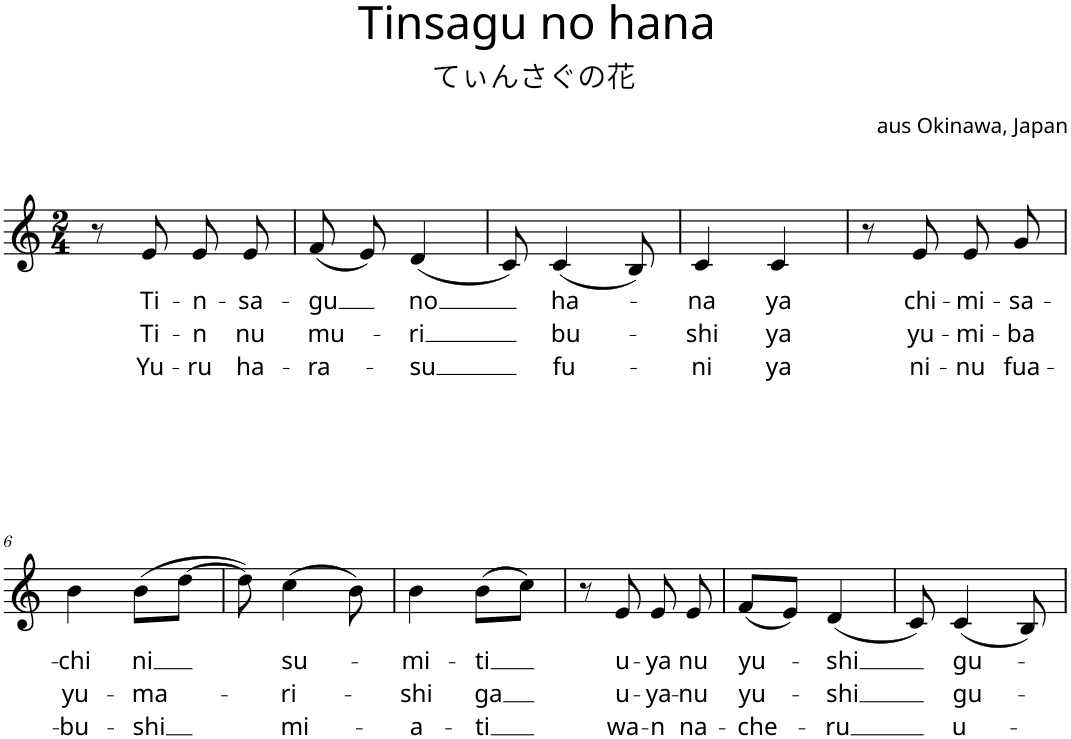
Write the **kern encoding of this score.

**kern	**text	**text	**text
*part1	*part1	*part1	*part1
*staff1	*staff1	*staff1	*staff1
*I"Piano	*	*	*
*I'Pno.	*	*	*
*clefG2	*	*	*
*k[]	*	*	*
*M2/4	*	*	*
=1	=1	=1	=1
8r	.	.	.
!	!LO:LY:b	!LO:LY:b	!LO:LY:b
8e/	Ti-	Ti-	Yu-
!	!LO:LY:b	!LO:LY:b	!LO:LY:b
8e/	-n-	-n	-ru
!	!LO:LY:b	!LO:LY:b	!LO:LY:b
8e/	-sa-	nu	ha-
=2	=2	=2	=2
!	!LO:LY:b	!LO:LY:b	!LO:LY:b
(8f/	-gu	mu-	-ra-
8e/)	.	.	.
!	!LO:LY:b	!LO:LY:b	!LO:LY:b
(4d/	no	-ri	-su
=3	=3	=3	=3
8c/)	.	.	.
!	!LO:LY:b	!LO:LY:b	!LO:LY:b
(4c/	ha-	bu-	fu-
8B/)	.	.	.
=4	=4	=4	=4
!	!LO:LY:b	!LO:LY:b	!LO:LY:b
4c/	-na	-shi	-ni
!	!LO:LY:b	!LO:LY:b	!LO:LY:b
4c/	ya	ya	ya
=5	=5	=5	=5
8r	.	.	.
!	!LO:LY:b	!LO:LY:b	!LO:LY:b
8e/	chi-	yu-	ni-
!	!LO:LY:b	!LO:LY:b	!LO:LY:b
8e/	-mi-	-mi-	-nu
!	!LO:LY:b	!LO:LY:b	!LO:LY:b
8g/	-sa-	-ba	fua-
!!LO:LB:g=z
=6	=6	=6	=6
!	!LO:LY:b	!LO:LY:b	!LO:LY:b
4b\	-chi	yu-	-bu-
!	!LO:LY:b	!LO:LY:b	!LO:LY:b
(8b\L	ni	-ma-	-shi
[8dd\J	.	.	.
=7	=7	=7	=7
8dd\])	.	.	.
!	!LO:LY:b	!LO:LY:b	!LO:LY:b
(4cc\	su-	-ri-	mi-
8b\)	.	.	.
=8	=8	=8	=8
!	!LO:LY:b	!LO:LY:b	!LO:LY:b
4b\	-mi-	-shi	-a-
!	!LO:LY:b	!LO:LY:b	!LO:LY:b
(8b\L	-ti	ga	-ti
8cc\J)	.	.	.
=9	=9	=9	=9
8r	.	.	.
!	!LO:LY:b	!LO:LY:b	!LO:LY:b
8e/	u-	u-	wa-
!	!LO:LY:b	!LO:LY:b	!LO:LY:b
8e/	-ya	-ya-	-n
!	!LO:LY:b	!LO:LY:b	!LO:LY:b
8e/	nu	-nu	na-
=10	=10	=10	=10
!	!LO:LY:b	!LO:LY:b	!LO:LY:b
(8f/L	yu-	yu-	-che-
8e/J)	.	.	.
!	!LO:LY:b	!LO:LY:b	!LO:LY:b
(4d/	-shi	-shi	-ru
=11	=11	=11	=11
8c/)	.	.	.
!	!LO:LY:b	!LO:LY:b	!LO:LY:b
(4c/	gu-	gu-	u-
8B/)	.	.	.
=	=	=	=
*-	*-	*-	*-
